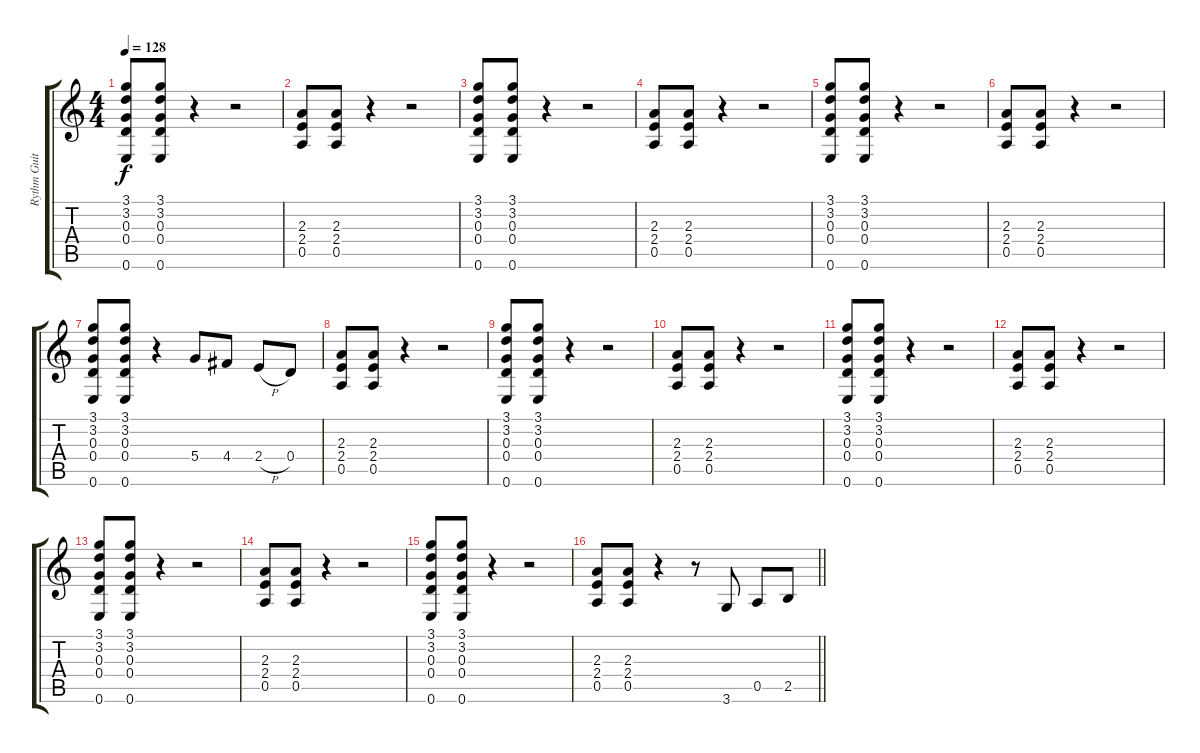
\track ("Rythm Guitar" "Rythm Guit") {instrument distortionguitar}
\staff {score tabs}
\tuning (E4 B3 G3 D3 A2 E2) {hide}
\ts (4 4)
\tempo 128
\clef g2
\ks c
(3.1 3.2 0.3 0.4 0.6).8{dy f} (3.1 3.2 0.3 0.4 0.6).8 r.4 r.2 |
(2.3 2.4 0.5).8 (2.3 2.4 0.5).8 r.4 r.2 |
(3.1 3.2 0.3 0.4 0.6).8 (3.1 3.2 0.3 0.4 0.6).8 r.4 r.2 |
(2.3 2.4 0.5).8 (2.3 2.4 0.5).8 r.4 r.2 |
(3.1 3.2 0.3 0.4 0.6).8 (3.1 3.2 0.3 0.4 0.6).8 r.4 r.2 |
(2.3 2.4 0.5).8 (2.3 2.4 0.5).8 r.4 r.2 |
(3.1 3.2 0.3 0.4 0.6).8 (3.1 3.2 0.3 0.4 0.6).8 r.4 5.4.8 4.4.8 2.4{h}.8 0.4.8 |
(2.3 2.4 0.5).8 (2.3 2.4 0.5).8 r.4 r.2 |
(3.1 3.2 0.3 0.4 0.6).8 (3.1 3.2 0.3 0.4 0.6).8 r.4 r.2 |
(2.3 2.4 0.5).8 (2.3 2.4 0.5).8 r.4 r.2 |
(3.1 3.2 0.3 0.4 0.6).8 (3.1 3.2 0.3 0.4 0.6).8 r.4 r.2 |
(2.3 2.4 0.5).8 (2.3 2.4 0.5).8 r.4 r.2 |
(3.1 3.2 0.3 0.4 0.6).8 (3.1 3.2 0.3 0.4 0.6).8 r.4 r.2 |
(2.3 2.4 0.5).8 (2.3 2.4 0.5).8 r.4 r.2 |
(3.1 3.2 0.3 0.4 0.6).8 (3.1 3.2 0.3 0.4 0.6).8 r.4 r.2 |
\barLineRight lightlight
(2.3 2.4 0.5).8 (2.3 2.4 0.5).8 r.4 r.8 3.6.8 0.5.8 2.5.8
